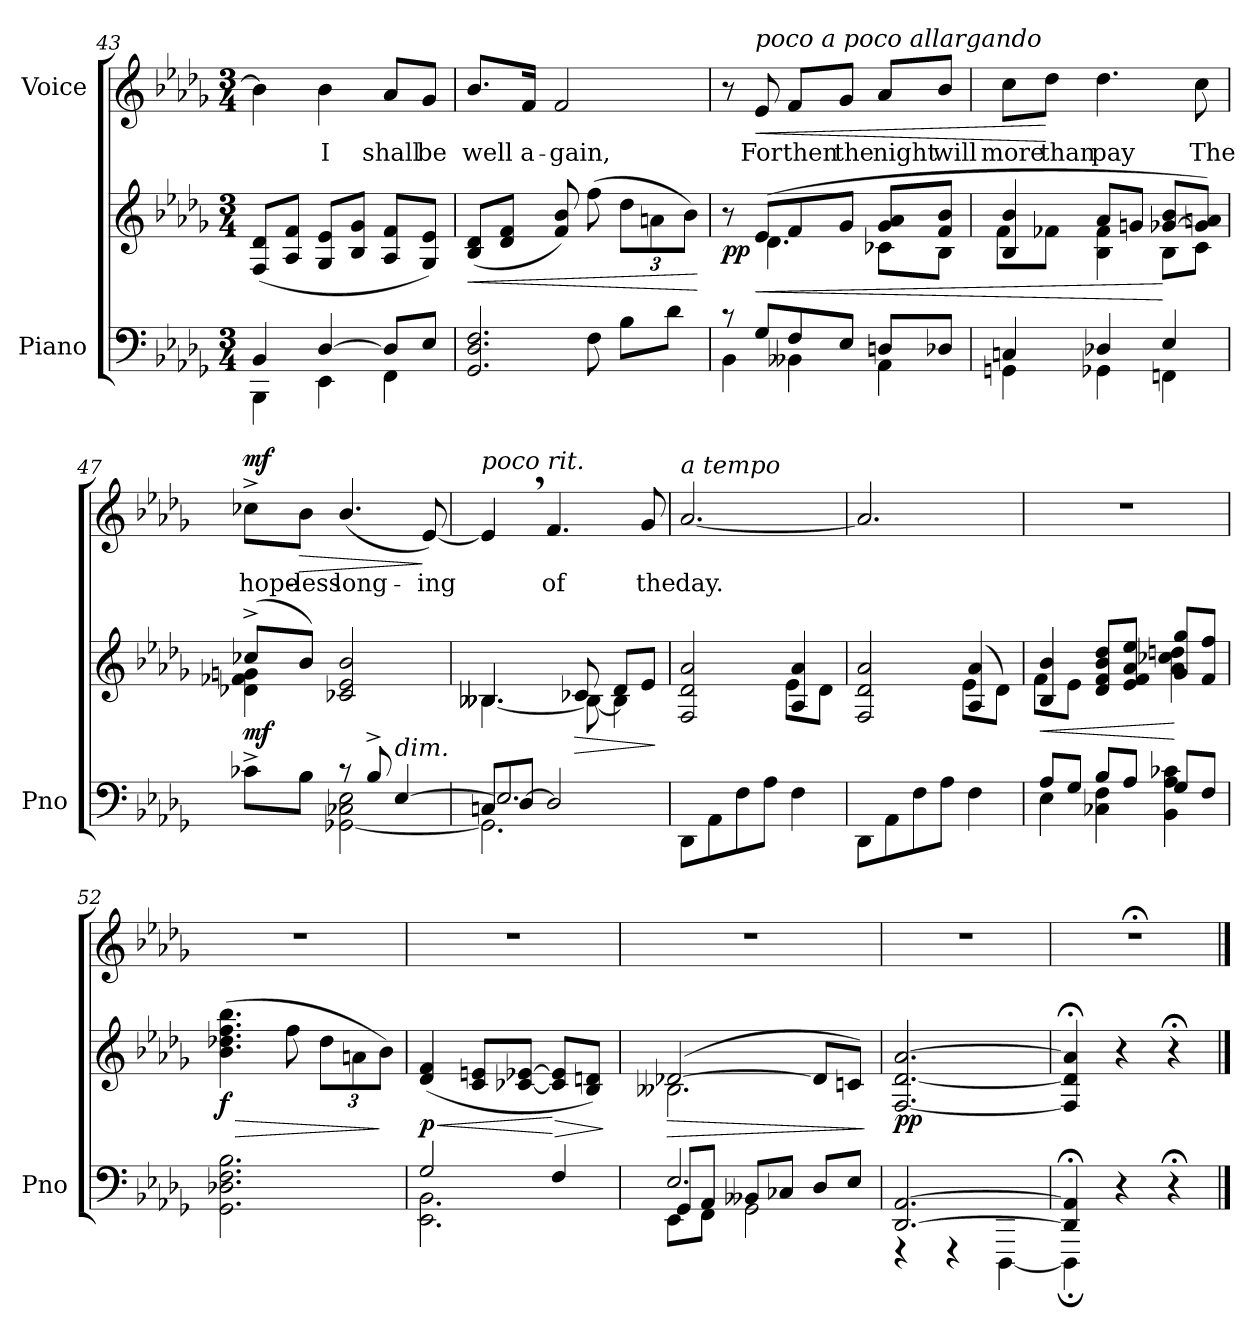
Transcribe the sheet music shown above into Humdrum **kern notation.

**kern	**kern	**dynam	**kern	**text	**dynam
*part2	*part2	*part2	*part1	*part1	*part1
*staff3	*staff2	*staff2/3	*staff1	*staff1	*staff1
*I"Piano	*	*	*I"Voice	*	*
*I'Pno	*	*	*	*	*
*clefF4	*clefG2	*	*clefG2	*	*
*k[b-e-a-d-g-]	*k[b-e-a-d-g-]	*	*k[b-e-a-d-g-]	*	*
*M3/4	*M3/4	*	*M3/4	*	*
=43	=43	=43	=43	=43	=43
*^	*	*	*	*	*
4BB-/	4BBB-\	(>8F/ 8d-/L	.	4b-\]	.	.
.	.	8A-/ 8f/J	.	.	.	.
[4D-/	4EE-\	8G-/ 8e-/L	.	4b-\	I	.
.	.	8B-/ 8g-/J	.	.	.	.
8D-/L]	4FF\	8A-/ 8f/L	.	8a-/L	shall	.
8E-/J	.	8G-/ 8e-/J)	.	8g-/J	be	.
=44	=44	=44	=44	=44	=44	=44
!	!	!	!LO:HP:b	!	!	!
4.ryy	2.GG-/ 2.D-/ 2.F/	(<8B-/ 8d-/L	<	8.b-/L	well	.
.	.	8d-/ 8f/J	.	.	.	.
.	.	.	.	16f/Jk	a-	.
.	.	8f/ 8b-/)	.	2f/	-gain,	.
8F\	.	(8ff\	.	.	.	.
8B-\L	.	12dd-\L	.	.	.	.
.	.	12an\	.	.	.	.
8d-\J	.	.	.	.	.	.
.	.	12b-\J)	.	.	.	.
*v	*v	*	*	*	*	*
.	.	[	.	.	.
=45	=45	=45	=45	=45	=45
*^	*^	*	*	*	*
!	!	!	!	!LO:DY:b	!	!	!
8r	4BB-\	8r	8ryy	pp	8r	.	.
!	!	!	!	!	!LO:TX:i:t=poco a poco allargando	!	!
!	!	!	!	!LO:HP:b	!	!	!LO:HP:b
8G-/L	.	(8e-/L	4.d-\	<	8e-/	For	<
8F/	4BB--X\	8f/	.	.	8f/L	then	.
8E-/J	.	8g-/J	.	.	8g-/J	the	.
8Dn/L	4AA-\	8g-/ 8a-/L	8c-X\L	.	8a-/L	night	.
8D-X/J	.	8f/ 8b-/J	8B-\J	.	8b-/J	will	.
=46	=46	=46	=46	=46	=46	=46	=46
4Cn/	4GGn\	4B-/ 4b-/	8f\L	.	8cc\L	more	.
.	.	.	8f-X\J	.	8dd-\J	than	[
4D-X/	4GG-X\	8a-/L	4B-\ 4f-\	.	4.dd-\	pay	.
.	.	8gn/J	.	.	.	.	.
4E-/	4FFn\	[<8g-X/ 8b-/L	8B-\L	[	.	.	.
.	.	8g-/] 8an/J)	8c\J	.	8cc\	The	.
=47	=47	=47	=47	=47	=47	=47	=47
!	!	!	!	!LO:DY:b	!	!	!LO:DY:a
8c-X^\L	4ryy	(8cc-X^/L	4d-X\ 4f-X\ 4gn\	mf	8cc-X^\L	hope-	mf
!	!	!	!	!	!	!	!LO:HP:b
8B-\J	.	8b-/J)	.	.	8b-\J	-less	>
8r	[2GG-X\ 2C-X\ 2E-\	2c-X/ 2e-/ 2b-/	2ryy	.	(>4.b-/	long-	.
8B-^/	.	.	.	.	.	.	.
!LO:TX:a:i:t=dim.	!	!	!	!	!	!	!
[4E-/	.	.	.	.	.	.	.
.	.	.	.	.	[8e-/)	-ing	]
=48	=48	=48	=48	=48	=48	=48	=48
*	*^	*	*	*	*	*	*
!	!	!	!	!	!	!LO:TX:i:t=poco rit.	!	!
8Cn/L	2.GG-\]	2.E-/]	4.B--X/	[4.B--\	.	4e-,/]	.	.
[>8D-/J	.	.	.	.	.	.	.	.
2D-/]	.	.	.	.	.	4.f/	of	.
!	!	!	!	!	!LO:HP:b	!	!	!
.	.	.	8c-X/	8B--\_	>	.	.	.
.	.	.	8d-/L	4B--\]	.	.	.	.
.	.	.	8e-/J	.	.	8g-/	the	.
*v	*v	*v	*	*	*	*	*	*
*	*v	*v	*	*	*	*
.	.	]	.	.	.
=49	=49	=49	=49	=49	=49
*^	*^	*	*^	*	*
!	!	!	!	!	!LO:TX:i:t=a tempo	!	!	!
!	!	!	!	!LO:DY:b	!	!	!	!
!	!	!	!	!LO:DY:n=1:b	!	!	!	!
(>8DD-\L	2ryy	2F/ 2d-/ 2a-/	2ryy	p other-dynamics	[2.a-/	4ryy	day.	.
8AA-\	.	.	.	.	.	.	.	.
8F\	.	.	.	.	.	4ryy	.	.
8A-\J	.	.	.	.	.	.	.	.
4ryy	4F\	4A-/ 4a-/	8e-\L	.	.	4ryy	.	.
.	.	.	8d-\J)	.	.	.	.	.
*	*	*	*	*	*v	*v	*	*
=50	=50	=50	=50	=50	=50	=50	=50
(>8DD-\L	2ryy	2F/ 2d-/ 2a-/	2ryy	.	2.a-/]	.	.
8AA-\	.	.	.	.	.	.	.
8F\	.	.	.	.	.	.	.
8A-\J	.	.	.	.	.	.	.
4ryy	4F\	(4A-/ 4a-/	8e-\L	.	.	.	.
.	.	.	8d-\J)	.	.	.	.
=51	=51	=51	=51	=51	=51	=51	=51
!	!	!	!	!LO:HP:b	!	!	!
8A-/L	4E-\	4B-/ 4b-/	8f\L	<	2.r	.	.
8G-/J	.	.	8e-\J	.	.	.	.
8B-/L	4C-X\ 4F\	8d-/ 8f/ 8b-/ 8dd-/L	4ryy	.	.	.	.
8A-/J	.	8e-/ 8f/ 8a-/ 8ee-/J	.	.	.	.	.
8G-/L	4BB-\ 4A-\ 4c-X\	8g-/ 8gg-/L	4a-\ 4cc-X\ 4ddn\	[	.	.	.
8F/J	.	8f/ 8ff/J)	.	.	.	.	.
*v	*v	*	*	*	*	*	*
*	*v	*v	*	*	*	*
=52	=52	=52	=52	=52	=52
!	!	!LO:HP:b	!	!	!
!	!	!LO:DY:n=1:b	!	!	!
2.GG-\ 2.D-X\ 2.F\ 2.B-\	(4.b-\ 4.dd-X\ 4.ff\ 4.bb-\	> f	2.r	.	.
.	8ff\	.	.	.	.
.	12dd-\L	.	.	.	.
.	12an\	.	.	.	.
.	12b-\J)	]	.	.	.
=53	=53	=53	=53	=53	=53
*^	*	*	*	*	*
!	!	!	!LO:HP:b	!	!	!
!	!	!	!LO:DY:n=1:b	!	!	!
2G-/	2.EE-\ 2.BB-\	(>4d-/ 4f/	< p	2.r	.	.
.	.	8c/ 8en/L	.	.	.	.
.	.	[8c-X/ [8e-X/J	.	.	.	.
!	!	!	!LO:HP:n=1:b	!	!	!
4F/	.	8c-/] 8e-/]L	[ >	.	.	.
.	.	8B-/ 8dn/J)	.	.	.	.
*v	*v	*	*	*	*	*
.	.	]	.	.	.
=54	=54	=54	=54	=54	=54
*^	*	*	*	*	*
*	*^	*	*	*	*	*
!	!	!	!	!LO:HP:b	!	!	!
*	*	*	*^	*	*	*	*
2.E-/	8GG-/L	8EE-\L	([2d-X/	2.B--X\	>	2.r	.	.
.	8AA-/J	8FF\J	.	.	.	.	.	.
.	8BB--X/L	2GG-\	.	.	.	.	.	.
.	8C-X/J	.	.	.	.	.	.	.
.	8D-/L	.	8d-/L]	.	.	.	.	.
.	8E-/J	.	8cn/J)	.	.	.	.	.
*v	*v	*v	*	*	*	*	*	*
*	*v	*v	*	*	*	*
.	.	]	.	.	.
=55	=55	=55	=55	=55	=55
*^	*	*	*	*	*
!	!	!	!LO:DY:b	!	!	!
[2.DD-/ [2.AA-/	4r	[2.F/ [2.d-/ [2.a-/	pp	2.r	.	.
.	4r	.	.	.	.	.
.	[4DDD-\	.	.	.	.	.
=56	=56	=56	=56	=56	=56	=56
4DD-/];< 4AA-/];<	4DDD-;\]	4F/];< 4d-/];< 4a-/];<	.	2.r;<	.	.
4r	2ryy	4r	.	.	.	.
4r;<	.	4r;<	.	.	.	.
*v	*v	*	*	*	*	*
==	==	==	==	==	==
*-	*-	*-	*-	*-	*-
